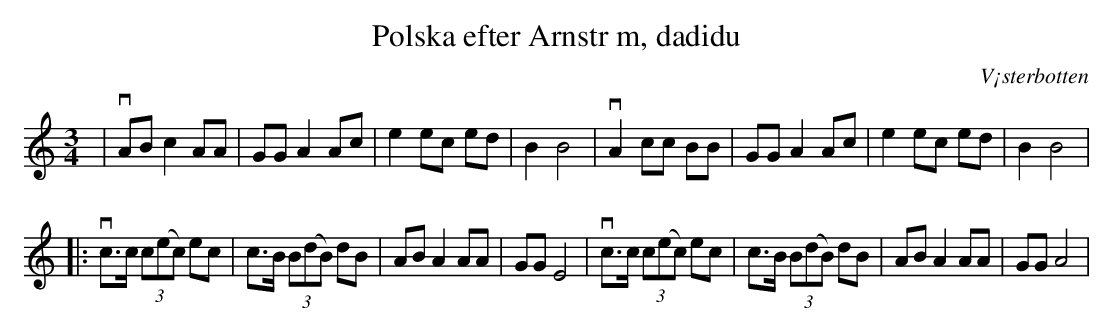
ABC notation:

X:1
T:Polska efter Arnstr m, dadidu
O:V¡sterbotten
M:3/4
L:1/8
K:Am
| vAB c2 AA | GG A2 Ac | e2 ec ed | B2 B4 | vA2 cc BB | GG A2 Ac | e2 ec ed | B2 B4 |
|: vc>c (3c(ec) ec | c>B (3B(dB) dB | AB A2 AA | GG E4 | vc>c (3c(ec) ec | c>B (3B(dB) dB | AB A2 AA | GG A4 |
